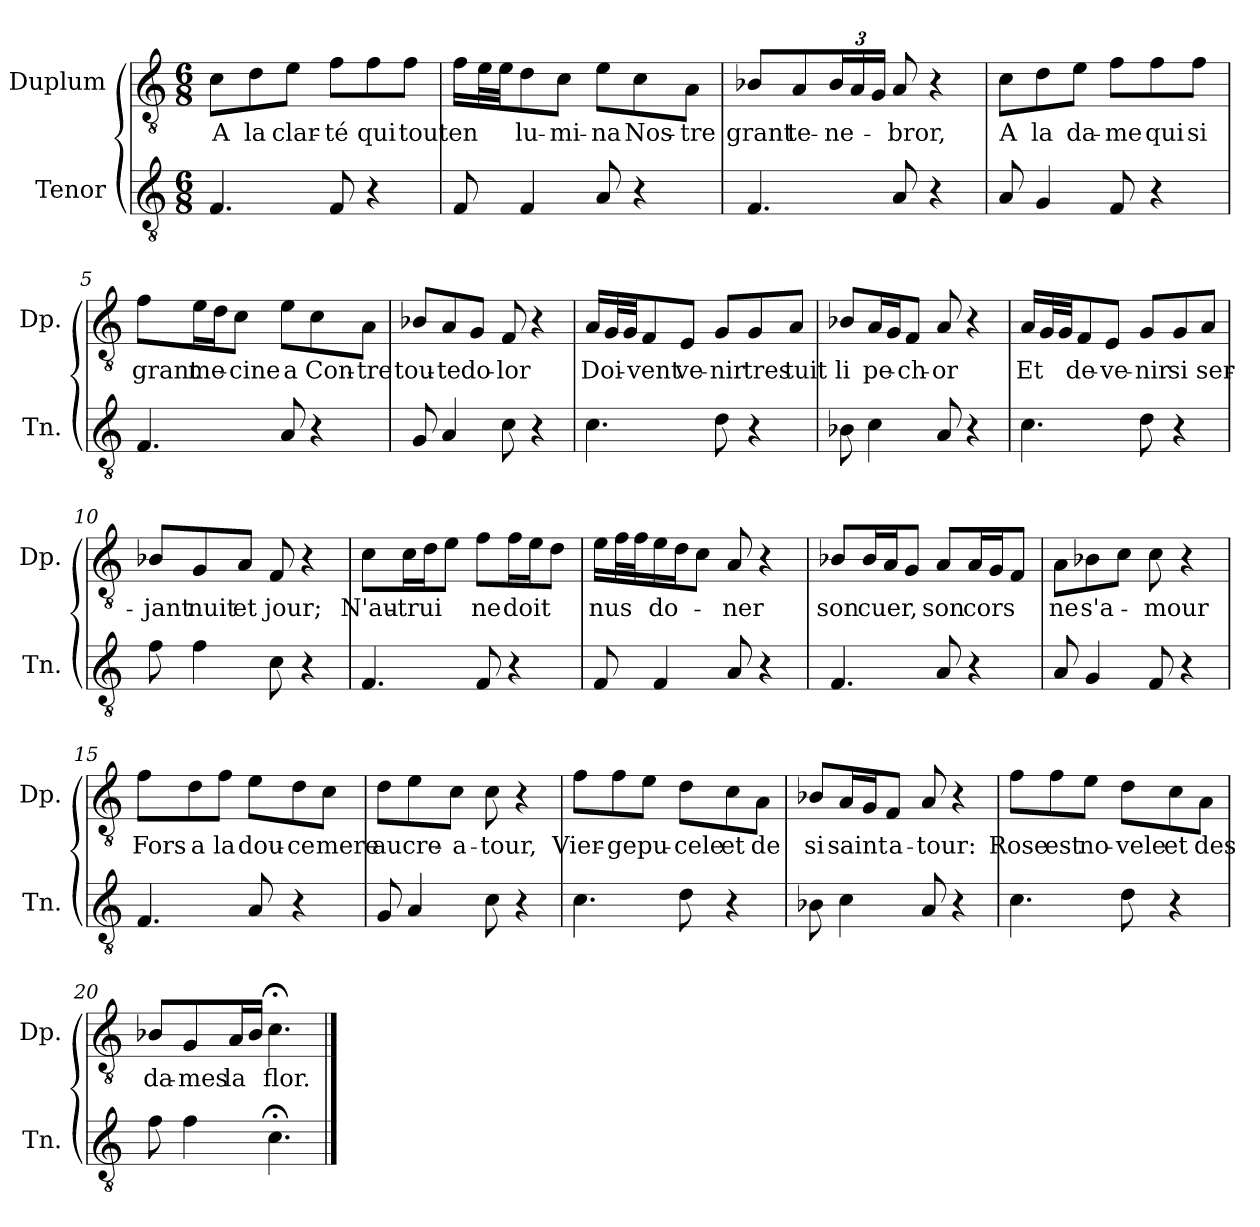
**kern	**kern	**text
*part2	*part1	*part1
*staff2	*staff1	*staff1
*I"Tenor	*I"Duplum	*
*I'Tn.	*I'Dp.	*
*clefGv2	*clefGv2	*
*k[]	*k[]	*
*M6/8	*M6/8	*
=1	=1	=1
!	!	!LO:LY:b
4.F/	8c\L	A
!	!	!LO:LY:b
.	8d\	la
!	!	!LO:LY:b
.	8e\J	clar-
!	!	!LO:LY:b
8F/	8f\L	-té
!	!	!LO:LY:b
4r	8f\	qui
!	!	!LO:LY:b
.	8f\J	tout
=2	=2	=2
!	!	!LO:LY:b
8F/	16f\LL	en
*	*tremolo	*
.	32e\	.
.	32e\JJJ	.
*	*Xtremolo	*
!	!	!LO:LY:b
4F/	8d\	lu-
!	!	!LO:LY:b
.	8c\J	-mi-
!	!	!LO:LY:b
8A/	8e\L	-na
!	!	!LO:LY:b
4r	8c\	Nos-
!	!	!LO:LY:b
.	8A\J	-tre
=3	=3	=3
!	!	!LO:LY:b
4.F/	8B-i/L	grant
!	!	!LO:LY:b
.	8A/	te-
*	*Xbrackettup	*
!	!	!LO:LY:b
.	24B-i/L	-ne-
.	24A/	.
.	24G/JJ	.
!	!	!LO:LY:b
8A/	8A/	-bror,
4r	4r	.
=4	=4	=4
!	!	!LO:LY:b
8A/	8c\L	A
!	!	!LO:LY:b
4G/	8d\	la
!	!	!LO:LY:b
.	8e\J	da-
!	!	!LO:LY:b
8F/	8f\L	-me
!	!	!LO:LY:b
4r	8f\	qui
!	!	!LO:LY:b
.	8f\J	si
!!LO:LB:g=z
=5	=5	=5
!	!	!LO:LY:b
4.F/	8f\L	grant
!	!	!LO:LY:b
.	16e\L	me-
.	16d\J	.
!	!	!LO:LY:b
.	8c\J	-cine
!	!	!LO:LY:b
8A/	8e\L	a
!	!	!LO:LY:b
4r	8c\	Con-
!	!	!LO:LY:b
.	8A\J	-tre
=6	=6	=6
!	!	!LO:LY:b
8G/	8B-i/L	tou-
!	!	!LO:LY:b
4A/	8A/	-te
!	!	!LO:LY:b
.	8G/J	do-
!	!	!LO:LY:b
8c\	8F/	-lor
4r	4r	.
=7	=7	=7
!	!	!LO:LY:b
4.c\	16A/LL	Doi-
*	*tremolo	*
.	32G/	.
.	32G/JJJ	.
*	*Xtremolo	*
!	!	!LO:LY:b
.	8F/	-vent
!	!	!LO:LY:b
.	8E/J	ve-
!	!	!LO:LY:b
8d\	8G/L	-nir
!	!	!LO:LY:b
4r	8G/	tres
!	!	!LO:LY:b
.	8A/J	tuit
=8	=8	=8
!	!	!LO:LY:b
8B-i\	8B-i/L	li
!	!	!LO:LY:b
4c\	16A/L	pe-
.	16G/J	.
!	!	!LO:LY:b
.	8F/J	-ch-
!	!	!LO:LY:b
8A/	8A/	-or
4r	4r	.
=9	=9	=9
!	!	!LO:LY:b
4.c\	16A/LL	Et
*	*tremolo	*
.	32G/	.
.	32G/JJJ	.
*	*Xtremolo	*
!	!	!LO:LY:b
.	8F/	de-
!	!	!LO:LY:b
.	8E/J	-ve-
!	!	!LO:LY:b
8d\	8G/L	-nir
!	!	!LO:LY:b
4r	8G/	si
!	!	!LO:LY:b
.	8A/J	ser-
!!LO:LB:g=z
=10	=10	=10
!	!	!LO:LY:b
8f\	8B-i/L	-jant
!	!	!LO:LY:b
4f\	8G/	nuit
!	!	!LO:LY:b
.	8A/J	et
!	!	!LO:LY:b
8c\	8F/	jour;
4r	4r	.
=11	=11	=11
!	!	!LO:LY:b
4.F/	8c\L	N'au-
!	!	!LO:LY:b
.	16c\L	-trui
.	16d\J	.
.	8e\J	.
!	!	!LO:LY:b
8F/	8f\L	ne
!	!	!LO:LY:b
4r	16f\L	doit
.	16e\J	.
.	8d\J	.
=12	=12	=12
!	!	!LO:LY:b
8F/	16e\LL	nus
*	*tremolo	*
.	32f\	.
.	32f\	.
*	*Xtremolo	*
!	!	!LO:LY:b
4F/	16e\	do-
.	16d\J	.
.	8c\J	.
!	!	!LO:LY:b
8A/	8A/	-ner
4r	4r	.
=13	=13	=13
!	!	!LO:LY:b
4.F/	8B-i/L	son
!	!	!LO:LY:b
.	16B-i/L	cuer,
.	16A/J	.
.	8G/J	.
!	!	!LO:LY:b
8A/	8A/L	son
!	!	!LO:LY:b
4r	16A/L	cors
.	16G/J	.
.	8F/J	.
=14	=14	=14
!	!	!LO:LY:b
8A/	8A\L	ne
!	!	!LO:LY:b
4G/	8B-i\	s'a-
.	8c\J	.
!	!	!LO:LY:b
8F/	8c\	-mour
4r	4r	.
!!LO:LB:g=z
=15	=15	=15
!	!	!LO:LY:b
4.F/	8f\L	Fors
!	!	!LO:LY:b
.	8d\	a
!	!	!LO:LY:b
.	8f\J	la
!	!	!LO:LY:b
8A/	8e\L	dou-
!	!	!LO:LY:b
4r	8d\	-ce
!	!	!LO:LY:b
.	8c\J	mere
=16	=16	=16
!	!	!LO:LY:b
8G/	8d\L	au
!	!	!LO:LY:b
4A/	8e\	cre-
!	!	!LO:LY:b
.	8c\J	-a-
!	!	!LO:LY:b
8c\	8c\	-tour,
4r	4r	.
=17	=17	=17
!	!	!LO:LY:b
4.c\	8f\L	Vier-
!	!	!LO:LY:b
.	8f\	-ge
!	!	!LO:LY:b
.	8e\J	pu-
!	!	!LO:LY:b
8d\	8d\L	-cele
!	!	!LO:LY:b
4r	8c\	et
!	!	!LO:LY:b
.	8A\J	de
=18	=18	=18
!	!	!LO:LY:b
8B-i\	8B-i/L	si
!	!	!LO:LY:b
4c\	16A/L	saint
.	16G/J	.
!	!	!LO:LY:b
.	8F/J	a-
!	!	!LO:LY:b
8A/	8A/	-tour:
4r	4r	.
=19	=19	=19
!	!	!LO:LY:b
4.c\	8f\L	Rose
!	!	!LO:LY:b
.	8f\	est
!	!	!LO:LY:b
.	8e\J	no-
!	!	!LO:LY:b
8d\	8d\L	-vele
!	!	!LO:LY:b
4r	8c\	et
!	!	!LO:LY:b
.	8A\J	des
!!LO:PB:g=z
=20	=20	=20
!	!	!LO:LY:b
8f\	8B-i/L	da-
!	!	!LO:LY:b
4f\	8G/	-mes
!	!	!LO:LY:b
.	16A/L	la
.	16B-i/JJ	.
!	!	!LO:LY:b
4.c;<\	4.c;<\	flor.
==	==	==
*-	*-	*-
